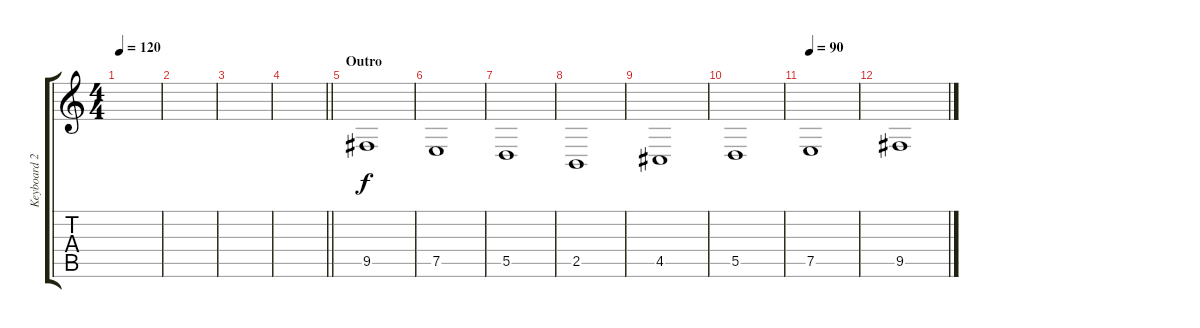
\track ("Keyboard 2" "Keyboard 2") {instrument stringensemble1}
\staff {score tabs}
\tuning (E4 B3 G3 D3 A2 E2) {hide}
\ts (4 4)
\tempo 120
\clef g2
\ks c
|
|
|
\barLineRight lightlight
|
\section ("" "Outro")
9.5.1 |
7.5.1 |
5.5.1 |
2.5.1 |
4.5.1 |
5.5.1 |
\tempo 90
7.5.1 |
9.5.1
